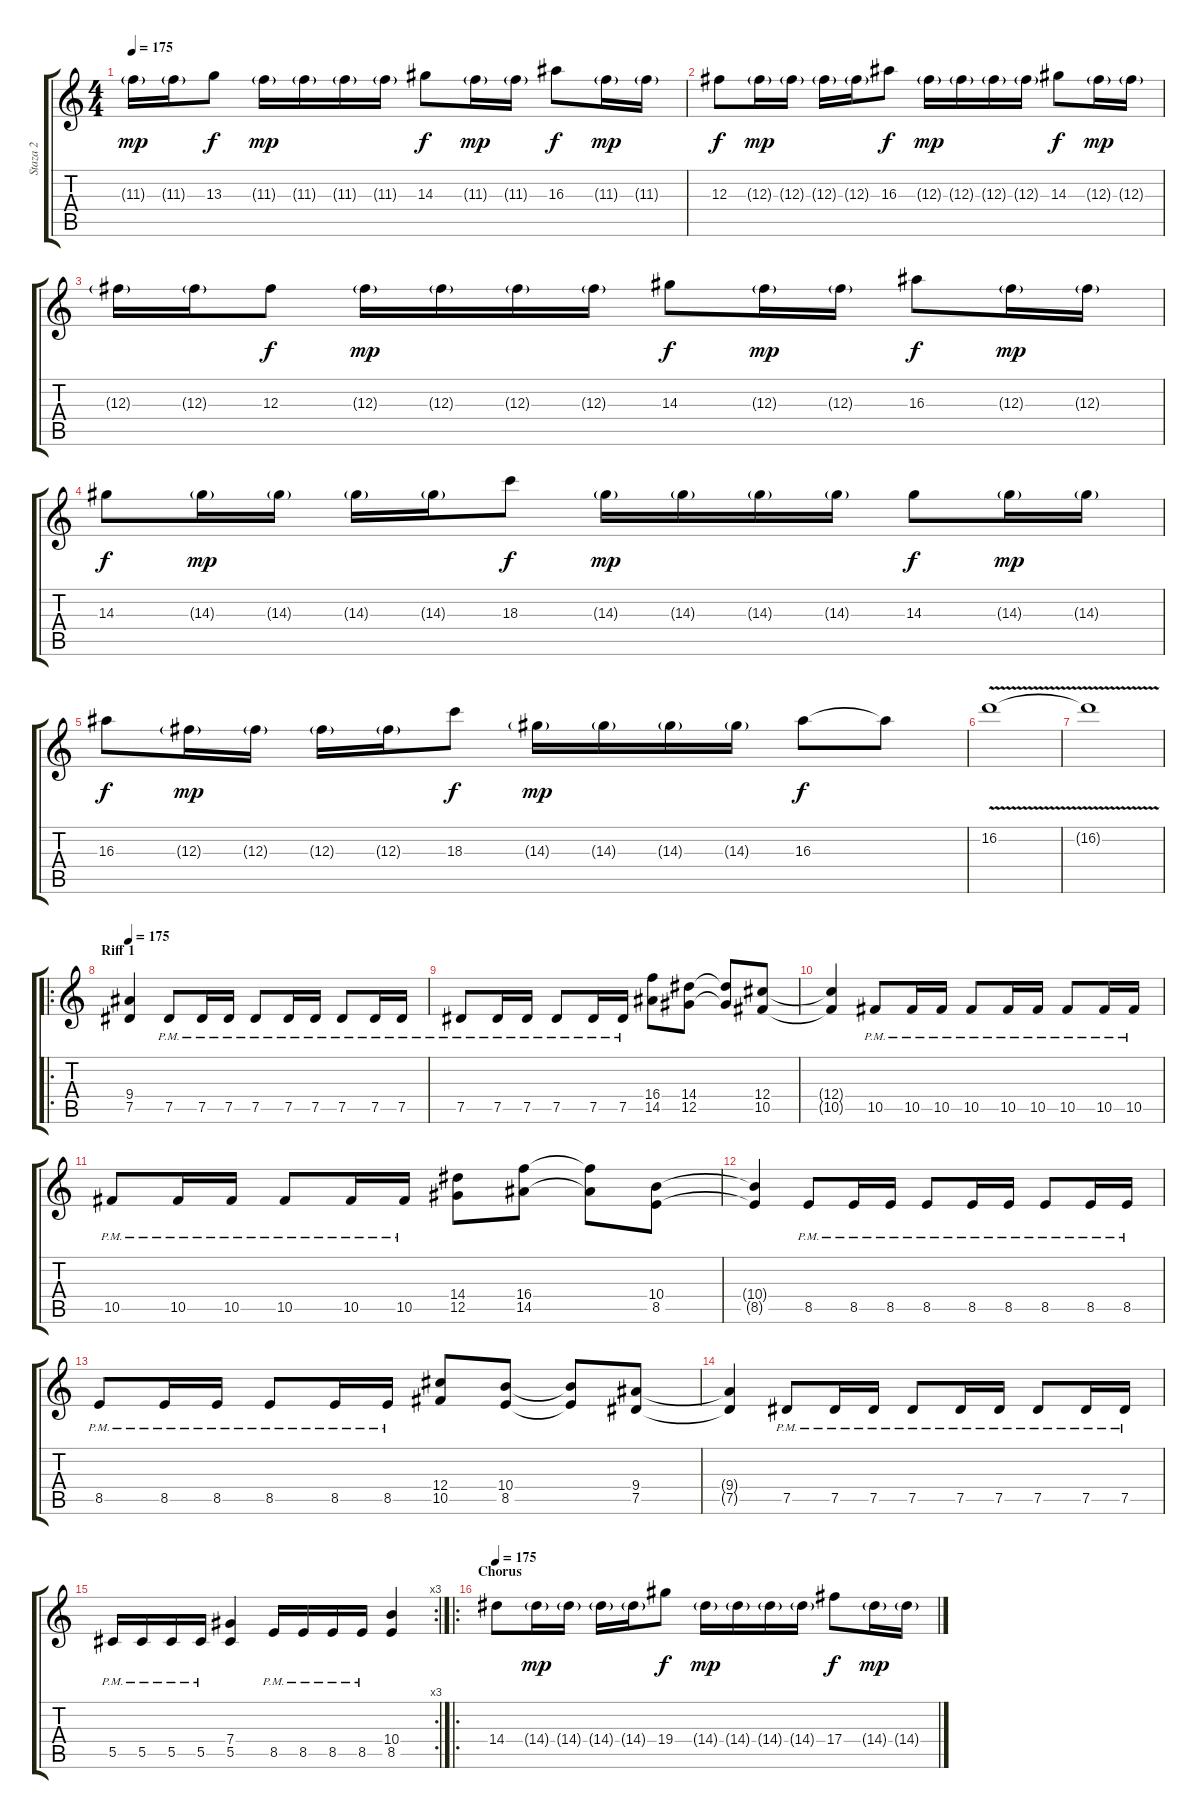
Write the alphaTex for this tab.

\track ("Staza 2" "Staza 2") {instrument distortionguitar}
\staff {score tabs}
\tuning (Eb4 Bb3 Gb3 Db3 Ab2 Eb2) {hide}
\ts (4 4)
\tempo 175
\clef g2
\ks c
11.3{g}.16{dy mp} 11.3{g}.16 13.3.8{dy f} 11.3{g}.16{dy mp} 11.3{g}.16 11.3{g}.16 11.3{g}.16 14.3.8{dy f} 11.3{g}.16{dy mp} 11.3{g}.16 16.3.8{dy f} 11.3{g}.16{dy mp} 11.3{g}.16 |
12.3.8{dy f} 12.3{g}.16{dy mp} 12.3{g}.16 12.3{g}.16 12.3{g}.16 16.3.8{dy f} 12.3{g}.16{dy mp} 12.3{g}.16 12.3{g}.16 12.3{g}.16 14.3.8{dy f} 12.3{g}.16{dy mp} 12.3{g}.16 |
12.3{g}.16 12.3{g}.16 12.3.8{dy f} 12.3{g}.16{dy mp} 12.3{g}.16 12.3{g}.16 12.3{g}.16 14.3.8{dy f} 12.3{g}.16{dy mp} 12.3{g}.16 16.3.8{dy f} 12.3{g}.16{dy mp} 12.3{g}.16 |
14.3.8{dy f} 14.3{g}.16{dy mp} 14.3{g}.16 14.3{g}.16 14.3{g}.16 18.3.8{dy f} 14.3{g}.16{dy mp} 14.3{g}.16 14.3{g}.16 14.3{g}.16 14.3.8{dy f} 14.3{g}.16{dy mp} 14.3{g}.16 |
16.3.8{dy f} 12.3{g}.16{dy mp} 12.3{g}.16 12.3{g}.16 12.3{g}.16 18.3.8{dy f} 14.3{g}.16{dy mp} 14.3{g}.16 14.3{g}.16 14.3{g}.16 16.3.8{dy f} 16.3{t}.8 |
16.2{v}.1 |
16.2{t}.1 |
\ro
\section ("" "Riff 1")
\tempo 175
(9.4 7.5).4 7.5{pm}.8 7.5{pm}.16 7.5{pm}.16 7.5{pm}.8 7.5{pm}.16 7.5{pm}.16 7.5{pm}.8 7.5{pm}.16 7.5{pm}.16 |
7.5{pm}.8 7.5{pm}.16 7.5{pm}.16 7.5{pm}.8 7.5{pm}.16 7.5{pm}.16 (16.4 14.5).8 (14.4 12.5).8 (14.4{t} 12.5{t}).8 (12.4 10.5).8 |
(12.4{t} 10.5{t}).4 10.5{pm}.8 10.5{pm}.16 10.5{pm}.16 10.5{pm}.8 10.5{pm}.16 10.5{pm}.16 10.5{pm}.8 10.5{pm}.16 10.5{pm}.16 |
10.5{pm}.8 10.5{pm}.16 10.5{pm}.16 10.5{pm}.8 10.5{pm}.16 10.5{pm}.16 (14.4 12.5).8 (16.4 14.5).8 (16.4{t} 14.5{t}).8 (10.4 8.5).8 |
(10.4{t} 8.5{t}).4 8.5{pm}.8 8.5{pm}.16 8.5{pm}.16 8.5{pm}.8 8.5{pm}.16 8.5{pm}.16 8.5{pm}.8 8.5{pm}.16 8.5{pm}.16 |
8.5{pm}.8 8.5{pm}.16 8.5{pm}.16 8.5{pm}.8 8.5{pm}.16 8.5{pm}.16 (12.4 10.5).8 (10.4 8.5).8 (10.4{t} 8.5{t}).8 (9.4 7.5).8 |
(9.4{t} 7.5{t}).4 7.5{pm}.8 7.5{pm}.16 7.5{pm}.16 7.5{pm}.8 7.5{pm}.16 7.5{pm}.16 7.5{pm}.8 7.5{pm}.16 7.5{pm}.16 |
\rc 3
5.5{pm}.16 5.5{pm}.16 5.5{pm}.16 5.5{pm}.16 (7.4 5.5).4 8.5{pm}.16 8.5{pm}.16 8.5{pm}.16 8.5{pm}.16 (10.4 8.5).4 |
\ro
\section ("" "Chorus")
\tempo 175
14.4.8 14.4{g}.16{dy mp} 14.4{g}.16 14.4{g}.16 14.4{g}.16 19.4.8{dy f} 14.4{g}.16{dy mp} 14.4{g}.16 14.4{g}.16 14.4{g}.16 17.4.8{dy f} 14.4{g}.16{dy mp} 14.4{g}.16
